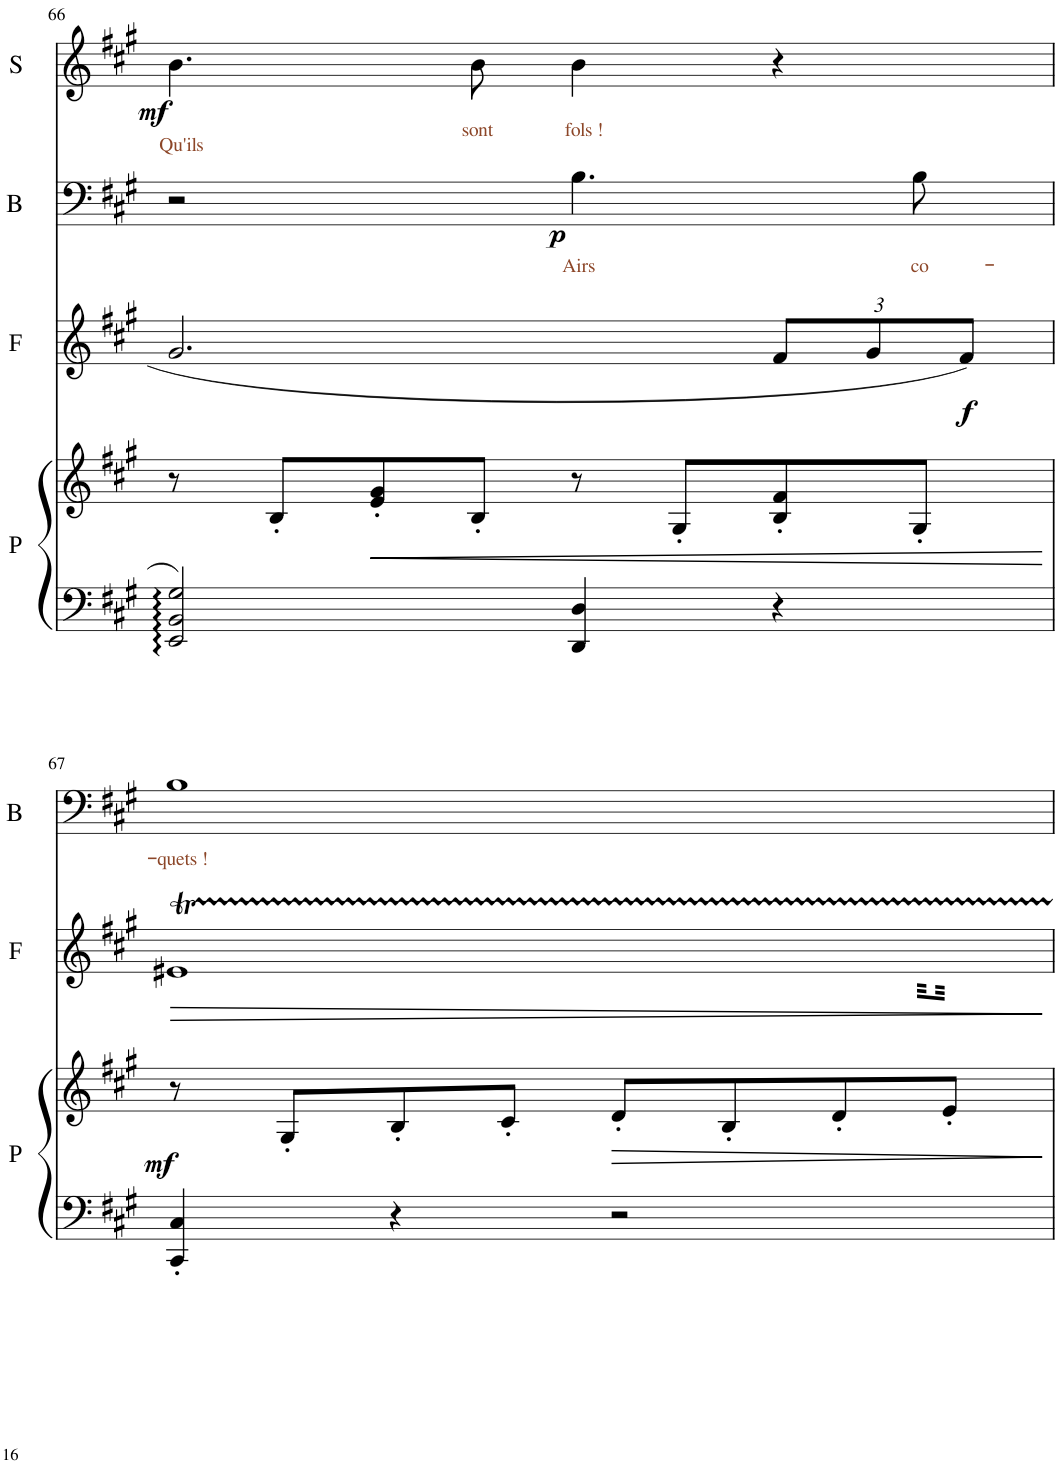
**kern	**kern	**dynam	**kern	**dynam	**kern	**text	**dynam	**kern	**text	**dynam
*part4	*part4	*part4	*part3	*part3	*part2	*part2	*part2	*part1	*part1	*part1
*staff5	*staff4	*staff4/5	*staff3	*staff3	*staff2	*staff2	*staff2	*staff1	*staff1	*staff1
*I"Piano	*	*	*I"Flute	*	*I"B	*	*	*I"S	*	*
*I'P	*	*	*I'F	*	*I'B	*	*	*I'S	*	*
!!LO:PB:g=z
*clefF4	*clefG2	*	*clefG2	*	*clefF4	*	*	*clefG2	*	*
*k[f#c#g#]	*k[f#c#g#]	*	*k[f#c#g#]	*	*k[f#c#g#]	*	*	*k[f#c#g#]	*	*
*M4/4	*M4/4	*	*M4/4	*	*M4/4	*	*	*M4/4	*	*
=66	=66	=66	=66	=66	=66	=66	=66	=66	=66	=66
!	!	!	!	!	!	!	!	!	!LO:LY:b:color=#8C4628	!LO:DY:b
2EE/ 2BB/ 2G#/	8r	.	2.g#/	.	2r	.	.	4.b\	Qu'ils	mf
.	8B'/L	.	.	.	.	.	.	.	.	.
!	!	!LO:HP:b	!	!	!	!	!	!	!	!
.	8e/' 8g#/'	<	.	.	.	.	.	.	.	.
!	!	!	!	!	!	!	!	!	!LO:LY:b:color=#8C4628	!
.	8B'/J	.	.	.	.	.	.	8b\	sont	.
!	!	!	!	!	!	!LO:LY:b:color=#8C4628	!LO:DY:b	!	!LO:LY:b:color=#8C4628	!
4DD/ 4D/	8r	.	.	.	4.B\	Airs	p	4b\	fols !	.
.	8G#'/L	.	.	.	.	.	.	.	.	.
*	*	*	*Xbrackettup	*	*	*	*	*	*	*
4r	8B/' 8f#/'	.	12f#/L	.	.	.	.	4r	.	.
.	.	.	12g#/	.	.	.	.	.	.	.
!	!	!	!	!	!	!LO:LY:b:color=#8C4628	!	!	!	!
.	8G#'/J	.	.	.	8B\	co-	.	.	.	.
!	!	!	!	!LO:DY:b	!	!	!	!	!	!
.	.	.	12f#/J	f	.	.	.	.	.	.
.	.	[	.	.	.	.	.	.	.	.
!!LO:LB:g=z
=67	=67	=67	=67	=67	=67	=67	=67	=67	=67	=67
!	!	!LO:DY:b	!	!LO:HP:b	!	!LO:LY:b:color=#8C4628	!	!	!	!
*	*	*	*^	*	*	*	*	*	*	*
4CC#/' 4C#/'	8r	mf	1e#Xt	32e#!	>	1B	-quets !	.	1r	.	.
.	.	.	.	32f#!	.	.	.	.	.	.	.
.	.	.	.	32e#!	.	.	.	.	.	.	.
.	.	.	.	32f#!	.	.	.	.	.	.	.
.	8G#'/L	.	.	32e#!	.	.	.	.	.	.	.
.	.	.	.	32f#!	.	.	.	.	.	.	.
.	.	.	.	32e#!	.	.	.	.	.	.	.
.	.	.	.	32f#!	.	.	.	.	.	.	.
4r	8B'/	.	.	32e#!	.	.	.	.	.	.	.
.	.	.	.	32f#!	.	.	.	.	.	.	.
.	.	.	.	32e#!	.	.	.	.	.	.	.
.	.	.	.	32f#!	.	.	.	.	.	.	.
.	8c#'/J	.	.	32e#!	.	.	.	.	.	.	.
.	.	.	.	32f#!	.	.	.	.	.	.	.
.	.	.	.	32e#!	.	.	.	.	.	.	.
.	.	.	.	32f#!	.	.	.	.	.	.	.
!	!	!LO:HP:b	!	!	!	!	!	!	!	!	!
2r	8d'/L	>	.	32e#!	.	.	.	.	.	.	.
.	.	.	.	32f#!	.	.	.	.	.	.	.
.	.	.	.	32e#!	.	.	.	.	.	.	.
.	.	.	.	32f#!	.	.	.	.	.	.	.
.	8B'/	.	.	32e#!	.	.	.	.	.	.	.
.	.	.	.	32f#!	.	.	.	.	.	.	.
.	.	.	.	32e#!	.	.	.	.	.	.	.
.	.	.	.	32f#!	.	.	.	.	.	.	.
.	8d'/	.	.	32e#!	.	.	.	.	.	.	.
.	.	.	.	32f#!	.	.	.	.	.	.	.
.	.	.	.	32e#!	.	.	.	.	.	.	.
.	.	.	.	32f#!LLL	.	.	.	.	.	.	.
.	8e'/J	.	.	32e#!JJJ	.	.	.	.	.	.	.
.	.	.	.	32f#!	.	.	.	.	.	.	.
.	.	.	.	32e#!	.	.	.	.	.	.	.
.	.	.	.	32f#!	.	.	.	.	.	.	.
*	*	*	*v	*v	*	*	*	*	*	*	*
.	.	]	.	]	.	.	.	.	.	.
=	=	=	=	=	=	=	=	=	=	=
*-	*-	*-	*-	*-	*-	*-	*-	*-	*-	*-
